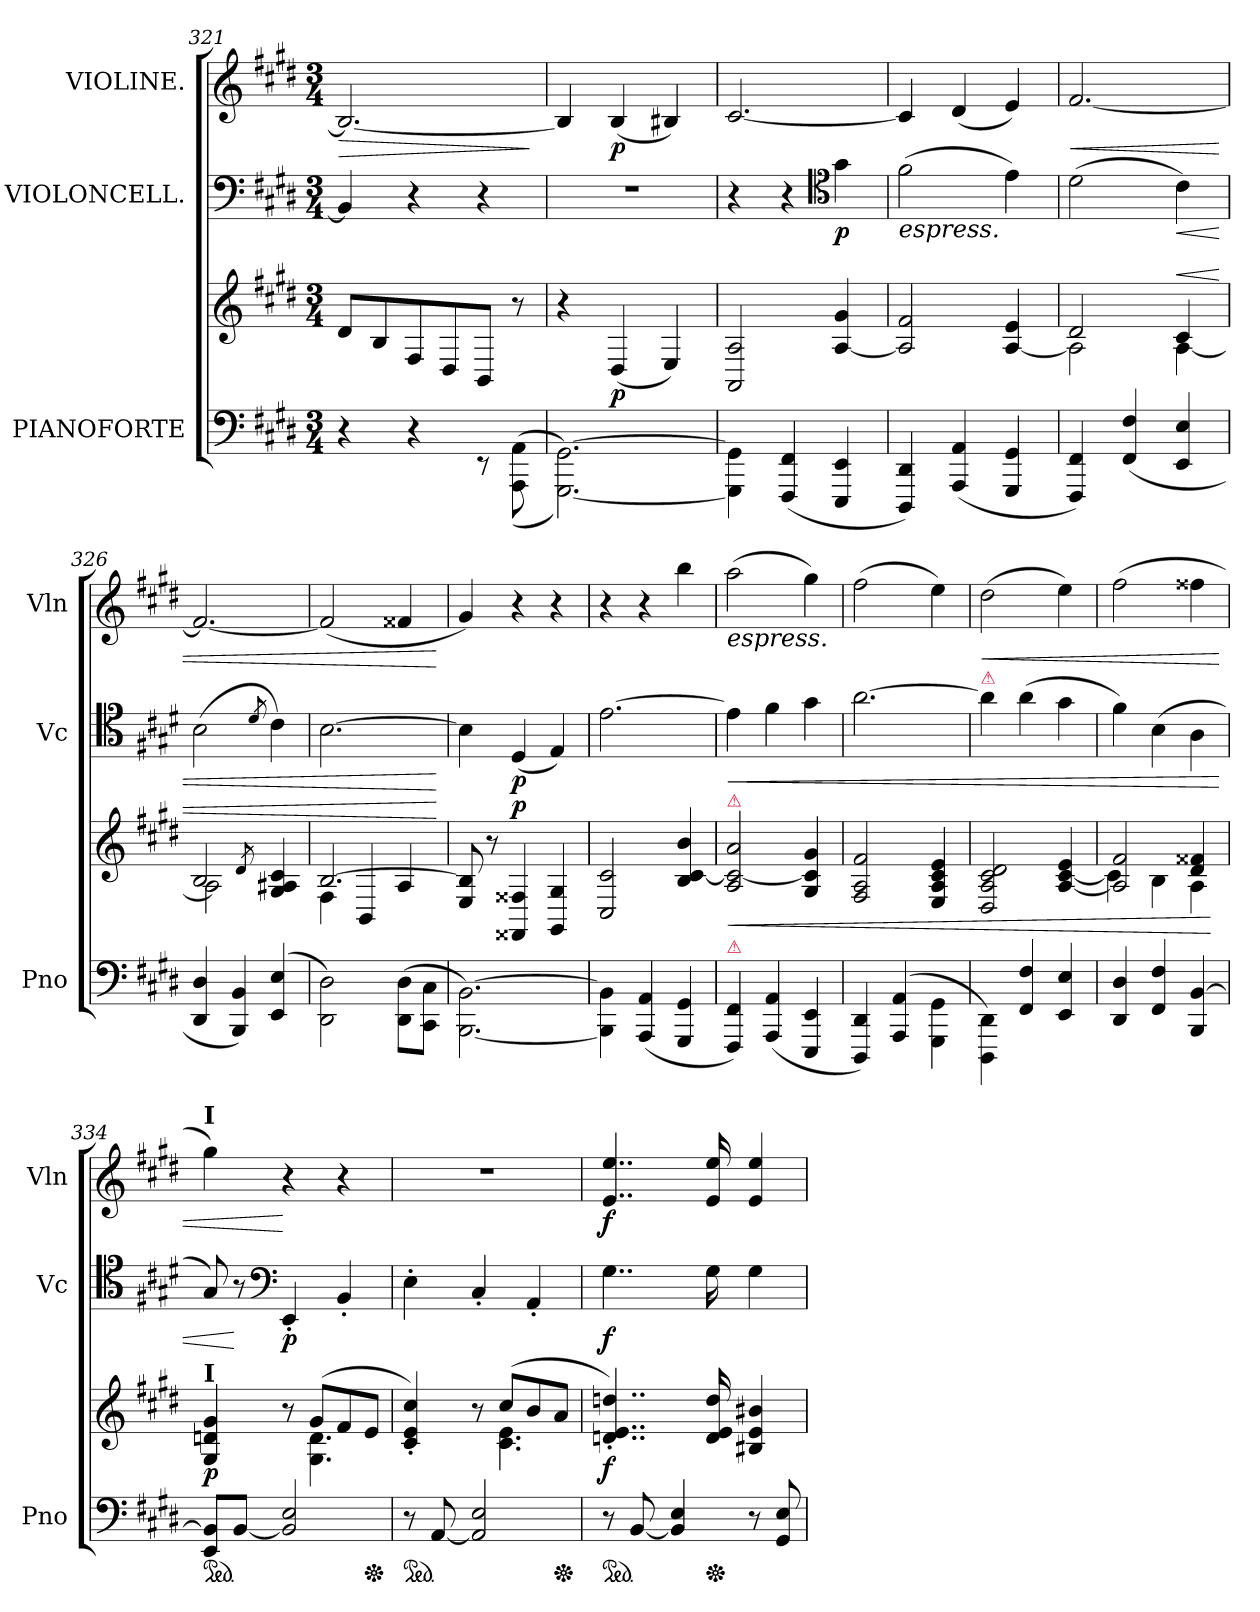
**kern	**kern	**dynam	**kern	**dynam	**kern	**dynam
*part3	*part3	*part3	*part2	*part2	*part1	*part1
*staff4	*staff3	*staff3/4	*staff2	*staff2	*staff1	*staff1
*I"PIANOFORTE	*	*	*I"VIOLONCELL.	*	*I"VIOLINE.	*
*I'Pno	*	*	*I'Vc	*	*I'Vln	*
*clefF4	*clefG2	*	*clefF4	*	*clefG2	*
*k[f#c#g#d#]	*k[f#c#g#d#]	*	*k[f#c#g#d#]	*	*k[f#c#g#d#]	*
*M3/4	*M3/4	*	*M3/4	*	*M3/4	*
=321	=321	=321	=321	=321	=321	=321
!	!	!	!	!	!	!LO:HP:b
4r	8d#/L	.	4BB/]	.	2.B/_	>
.	8B/	.	.	.	.	.
4r	8F#/	.	4r	.	.	.
.	8D#/	.	.	.	.	.
8rEE	8BB/J	.	4r	.	.	.
(<(<8AAA\ 8AA\	8r	.	.	.	.	.
.	.	.	.	.	.	]
=322	=322	=322	=322	=322	=322	=322
[2.GGG#\ [2.GG#\))	4r	.	2.r	.	4B/]	.
.	(>4D#/	p	.	.	(4B/	p
.	4E/)	.	.	.	4B#X/)	.
=323	=323	=323	=323	=323	=323	=323
4GGG#]\ 4GG#]\	2AA/ 2A/	.	4r	.	[2.c#/	.
(4FFF#/ 4FF#/	.	.	4r	.	.	.
*	*	*	*clefC4	*	*	*
4EEE/ 4EE/	[4A/ 4g#/	.	4g#\	p	.	.
=324	=324	=324	=324	=324	=324	=324
!	!	!	!LO:TX:b:i:t=espress.	!	!	!
4DDD#/ 4DD#/)	2A]/ 2f#/	.	(2f#\	.	4c#/]	.
(4AAA/ 4AA/	.	.	.	.	(4d#/	.
4GGG#/ 4GG#/	[<4A/ 4e/	.	4e\)	.	4e/)	.
=325	=325	=325	=325	=325	=325	=325
*	*^	*	*	*	*	*
!	!	!	!	!	!	!	!LO:HP:b
4FFF#/ 4FF#/)	2d#/	2A\]	.	(2d#\	.	[2.f#/	<
(4FF#/ 4F#/	.	.	.	.	.	.	.
!	!	!	!LO:HP:a	!	!LO:HP:b	!	!
4EE/ 4E/	4c#/	[4A\	<	4c#\)	<	.	.
=326	=326	=326	=326	=326	=326	=326	=326
4DD#/ 4D#/	2B/	2A\]	.	(2B\	.	2.f#/_	.
4BBB/ 4BB/)	.	.	.	.	.	.	.
.	8qd#/	.	.	8qd#/	.	.	.
(4EE/ 4E/	4G#/ 4A#X/ 4c#/	4ryy	.	4c#\)	.	.	.
=327	=327	=327	=327	=327	=327	=327	=327
2DD#\ 2D#\)	[2.B/	4F#\	.	[2.B\	.	(2f#/]	.
.	.	4BB/	.	.	.	.	.
(>8DD#\ 8D#\L	.	4A/	.	.	.	4f##X/	.
8CC#\ 8C#\J	.	.	.	.	.	.	.
*	*v	*v	*	*	*	*	*
.	.	[	.	[	.	[
=328	=328	=328	=328	=328	=328	=328
[2.BBB\ [2.BB\)	8E/ 8B]/	.	4B\]	.	4g#/)	.
.	8r	.	.	.	.	.
!	!	!LO:DY:a	!	!	!	!
.	4FF##X/ 4F##X/	p	(4D#/	p	4r	.
.	4GG#/ 4G#/	.	4E/)	.	4r	.
=329	=329	=329	=329	=329	=329	=329
4BBB]\ 4BB]\	2C#/ 2c#/	.	[2.e\	.	4r	.
(4AAA/ 4AA/	.	.	.	.	4r	.
4GGG#/ 4GG#/	4B/ [4c#/ 4b/	.	.	.	4bb\	.
=330	=330	=330	=330	=330	=330	=330
!	!	!	!	!	!LO:TX:b:i:t=espress.	!
!	!	!	!LO:TX:b:color=crimson:t=⚠	!	!	!
!	!LO:TX:b:color=crimson:t=⚠	!	!	!	!	!
!	!	!LO:HP:b	!	!LO:HP:b	!	!
4FFF#/ 4FF#/)	2A/ 2c#_/ 2a/	<	4e\]	<	(2aa\	.
(4AAA/ 4AA/	.	.	4f#\	.	.	.
4EEE/ 4EE/	4G#/ 4c#]/ 4g#/	.	4g#\	.	4gg#\)	.
=331	=331	=331	=331	=331	=331	=331
4DDD#/ 4DD#/)	2F#/ 2A/ 2f#/	.	[2.a\	.	(2ff#\	.
(<4AAA/ 4AA/	.	.	.	.	.	.
4GGG#\ 4GG#\	4E/ 4A/ 4c#/ 4e/	.	.	.	4ee\)	.
=332	=332	=332	=332	=332	=332	=332
!	!	!	!	!	!LO:TX:b:color=crimson:t=⚠	!
!	!	!	!	!	!	!LO:HP:b
4DDD#\ 4DD#\)	2D#/ 2A/ 2c#/ 2d#/	.	4a\]	.	(2dd#\	<
4FF#/ 4F#/	.	.	(4a\	.	.	.
4EE/ 4E/	[4A/ [4c#/ 4e/	.	4g#\	.	4ee\)	.
=333	=333	=333	=333	=333	=333	=333
*	*^	*	*	*	*	*
4DD#/ 4D#/	2A]/ 2f#/	4c#\]	.	4f#\)	.	(2ff#\	.
4FF#/ 4F#/	.	4B\	.	(4B\	.	.	.
4BBB/ [4BB/	4d#/ 4f##X/	4A\	.	4A\	.	4ff##X\	.
*	*v	*v	*	*	*	*	*
.	.	[	.	.	.	.
=334	=334	=334	=334	=334	=334	=334
*	*^	*	*	*	*	*
!	!	!	!	!	!	!LO:TX:a:B:t=I	!
!	!LO:TX:a:B:t=I	!	!	!	!	!	!
*ped	*	*	*	*	*	*	*
8EE/ 8BB]/L	4G#/ 4dn/ 4g#/	4ryy	p	8G#/)	.	4gg#\)	.
[8BB/J	.	.	.	8r	[	.	.
*	*	*	*	*clefF4	*	*	*
2BB]/ 2E/	8r	8ryy	.	4EE'/	p	4r	[
.	(>8g#/L	4.G#\ 4.d\	.	.	.	.	.
.	8f#/	.	.	4BB'/	.	4r	.
*Xped	*	*	*	*	*	*	*
.	8e/J	.	.	.	.	.	.
=335	=335	=335	=335	=335	=335	=335	=335
*ped	*	*	*	*	*	*	*
8r	4c#'/ 4e'/ 4cc#'/)	4ryy	.	4E'\	.	2.r	.
[8AA/	.	.	.	.	.	.	.
2AA]/ 2E/	8r	8ryy	.	4C#'/	.	.	.
.	(8cc#/L	4.c#\ 4.e\	.	.	.	.	.
.	8b/	.	.	4AA'/	.	.	.
*Xped	*	*	*	*	*	*	*
.	8a/J	.	.	.	.	.	.
*	*v	*v	*	*	*	*	*
=336	=336	=336	=336	=336	=336	=336
*ped	*	*	*	*	*	*
8r	4..dn'/ 4..e'/ 4..ddn'/)	f	4..G#\	f	4..e/ 4..ee/	f
[8BB/	.	.	.	.	.	.
4BB]/ 4E/	.	.	.	.	.	.
*Xped	*	*	*	*	*	*
.	16d/ 16e/ 16dd/	.	16G#\	.	16e/ 16ee/	.
8r	4B#X/ 4e/ 4b#X/	.	4G#\	.	4e/ 4ee/	.
8GG#/ 8E/	.	.	.	.	.	.
=	=	=	=	=	=	=
*-	*-	*-	*-	*-	*-	*-
